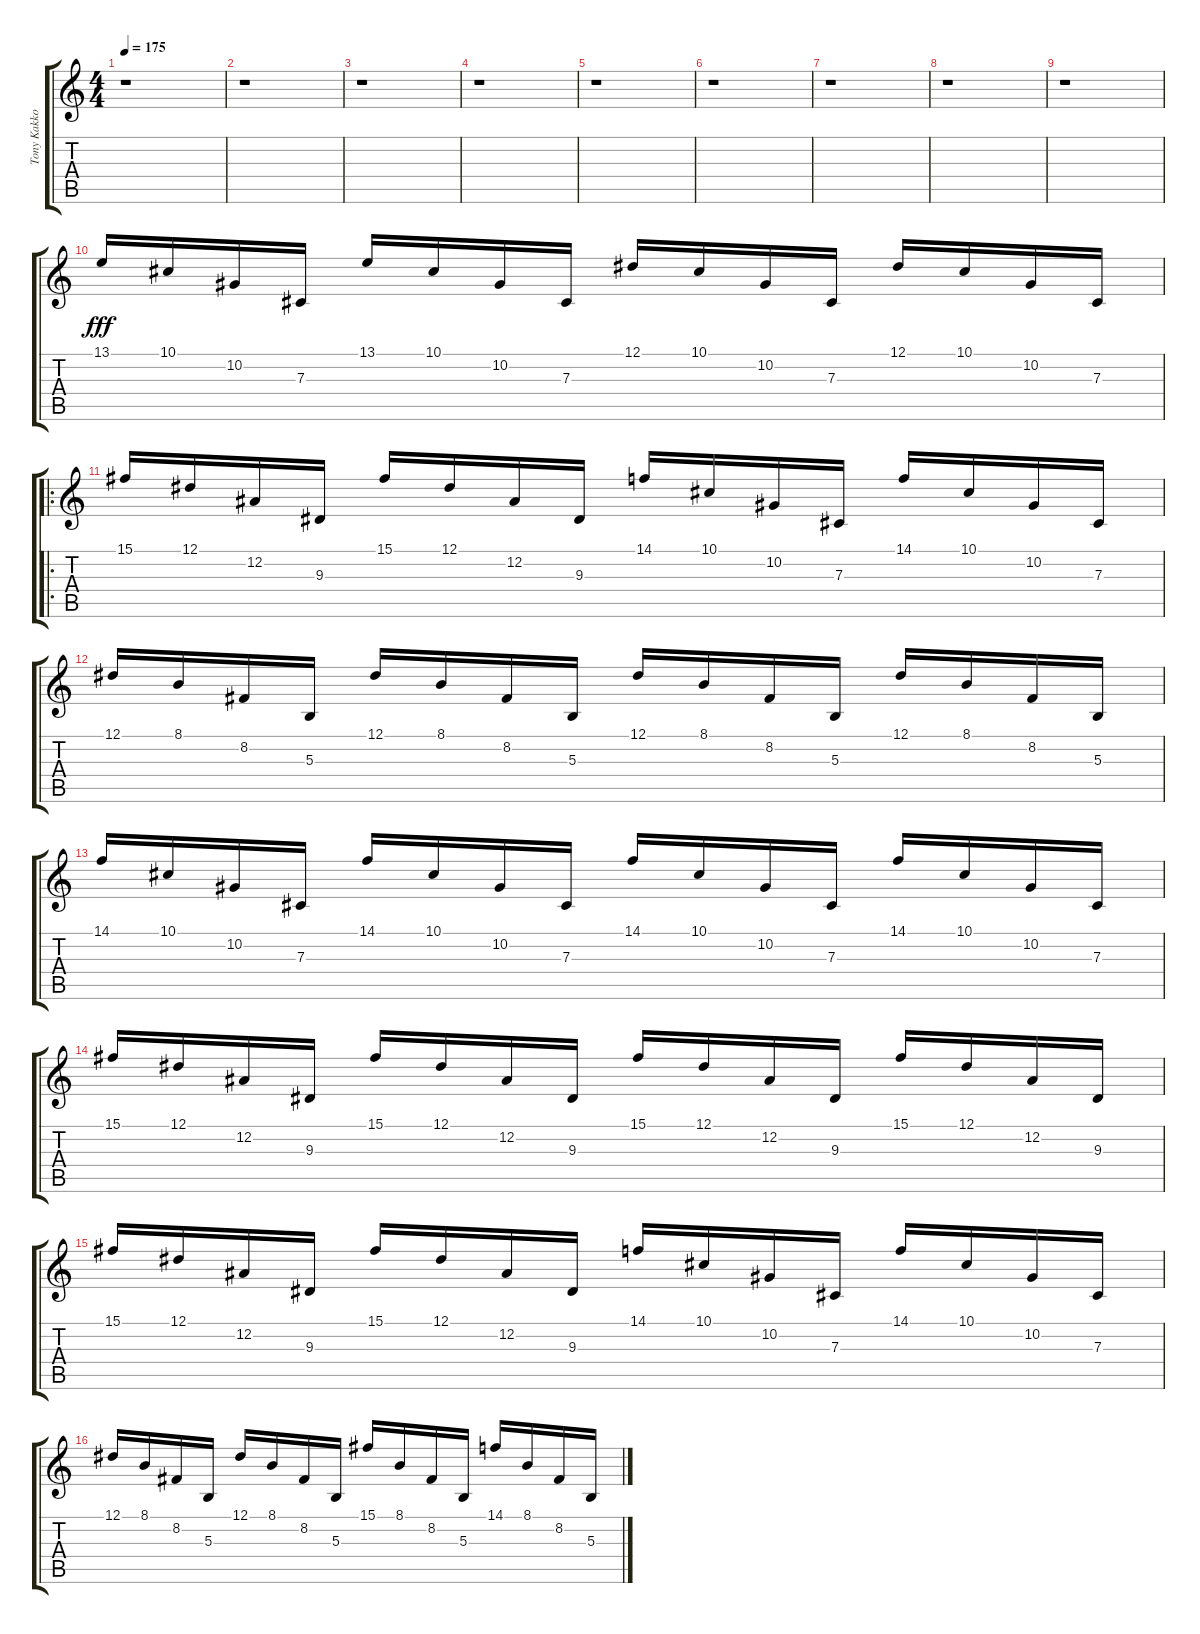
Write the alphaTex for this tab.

\track ("Tony Kakko" "Tony Kakko") {instrument harpsichord}
\staff {score tabs}
\tuning (Eb4 Bb3 Gb3 Db3 Ab2 Eb2) {hide}
\ts (4 4)
\tempo 175
\clef g2
\ks c
r.1{dy f} |
r.1 |
r.1 |
r.1 |
r.1 |
r.1 |
r.1 |
r.1 |
r.1 |
13.1.16{dy fff} 10.1.16 10.2.16 7.3.16 13.1.16 10.1.16 10.2.16 7.3.16 12.1.16 10.1.16 10.2.16 7.3.16 12.1.16 10.1.16 10.2.16 7.3.16 |
\ro
15.1.16 12.1.16 12.2.16 9.3.16 15.1.16 12.1.16 12.2.16 9.3.16 14.1.16 10.1.16 10.2.16 7.3.16 14.1.16 10.1.16 10.2.16 7.3.16 |
12.1.16 8.1.16 8.2.16 5.3.16 12.1.16 8.1.16 8.2.16 5.3.16 12.1.16 8.1.16 8.2.16 5.3.16 12.1.16 8.1.16 8.2.16 5.3.16 |
14.1.16 10.1.16 10.2.16 7.3.16 14.1.16 10.1.16 10.2.16 7.3.16 14.1.16 10.1.16 10.2.16 7.3.16 14.1.16 10.1.16 10.2.16 7.3.16 |
15.1.16 12.1.16 12.2.16 9.3.16 15.1.16 12.1.16 12.2.16 9.3.16 15.1.16 12.1.16 12.2.16 9.3.16 15.1.16 12.1.16 12.2.16 9.3.16 |
15.1.16 12.1.16 12.2.16 9.3.16 15.1.16 12.1.16 12.2.16 9.3.16 14.1.16 10.1.16 10.2.16 7.3.16 14.1.16 10.1.16 10.2.16 7.3.16 |
12.1.16 8.1.16 8.2.16 5.3.16 12.1.16 8.1.16 8.2.16 5.3.16 15.1.16 8.1.16 8.2.16 5.3.16 14.1.16 8.1.16 8.2.16 5.3.16
